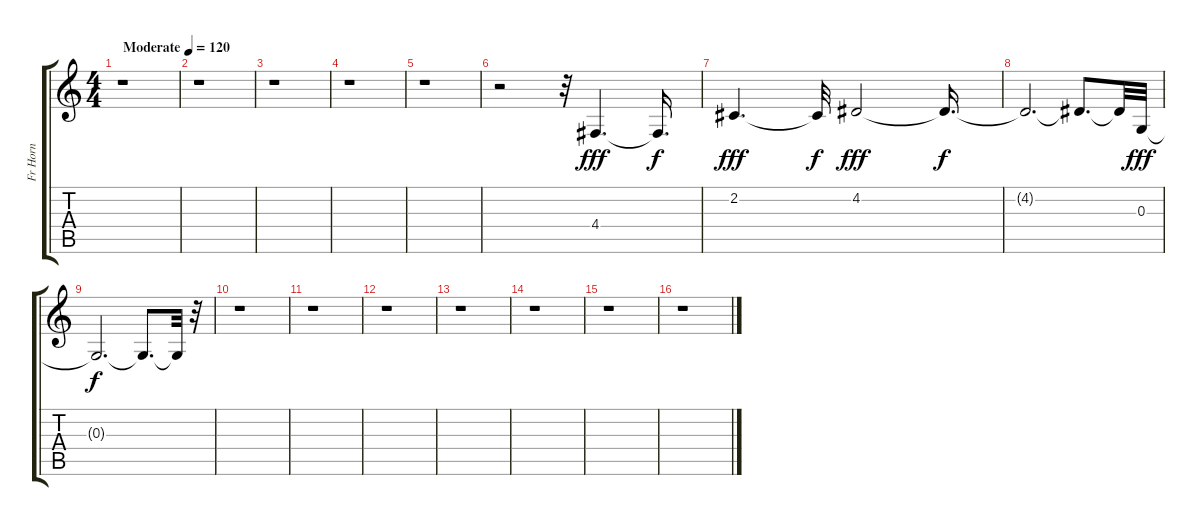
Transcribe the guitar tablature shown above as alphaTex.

\track ("Fr Horn" "Fr Horn") {instrument frenchhorn}
\staff {score tabs}
\tuning (E4 B3 G3 D3 A2 E2) {hide}
\ts (4 4)
\tempo (120 "Moderate")
\clef g2
\ks c
r.1{dy fff instrument frenchhorn} |
r.1 |
r.1 |
r.1 |
r.1 |
r.2 r.32 4.4.4{d volume 7 instrument frenchhorn} 4.4{t}.16{d dy f} |
2.2.4{d dy fff} 2.2{t}.32{dy f} 4.2.2{dy fff} 4.2{t}.16{d dy f} |
4.2{t}.2{d} 4.2{t}.8{d} 4.2{t}.32 0.3.32{dy fff} |
0.3{t}.2{d dy f} 0.3{t}.8{d} 0.3{t}.32 r.32 |
r.1 |
r.1 |
r.1 |
r.1 |
r.1 |
r.1 |
r.1
